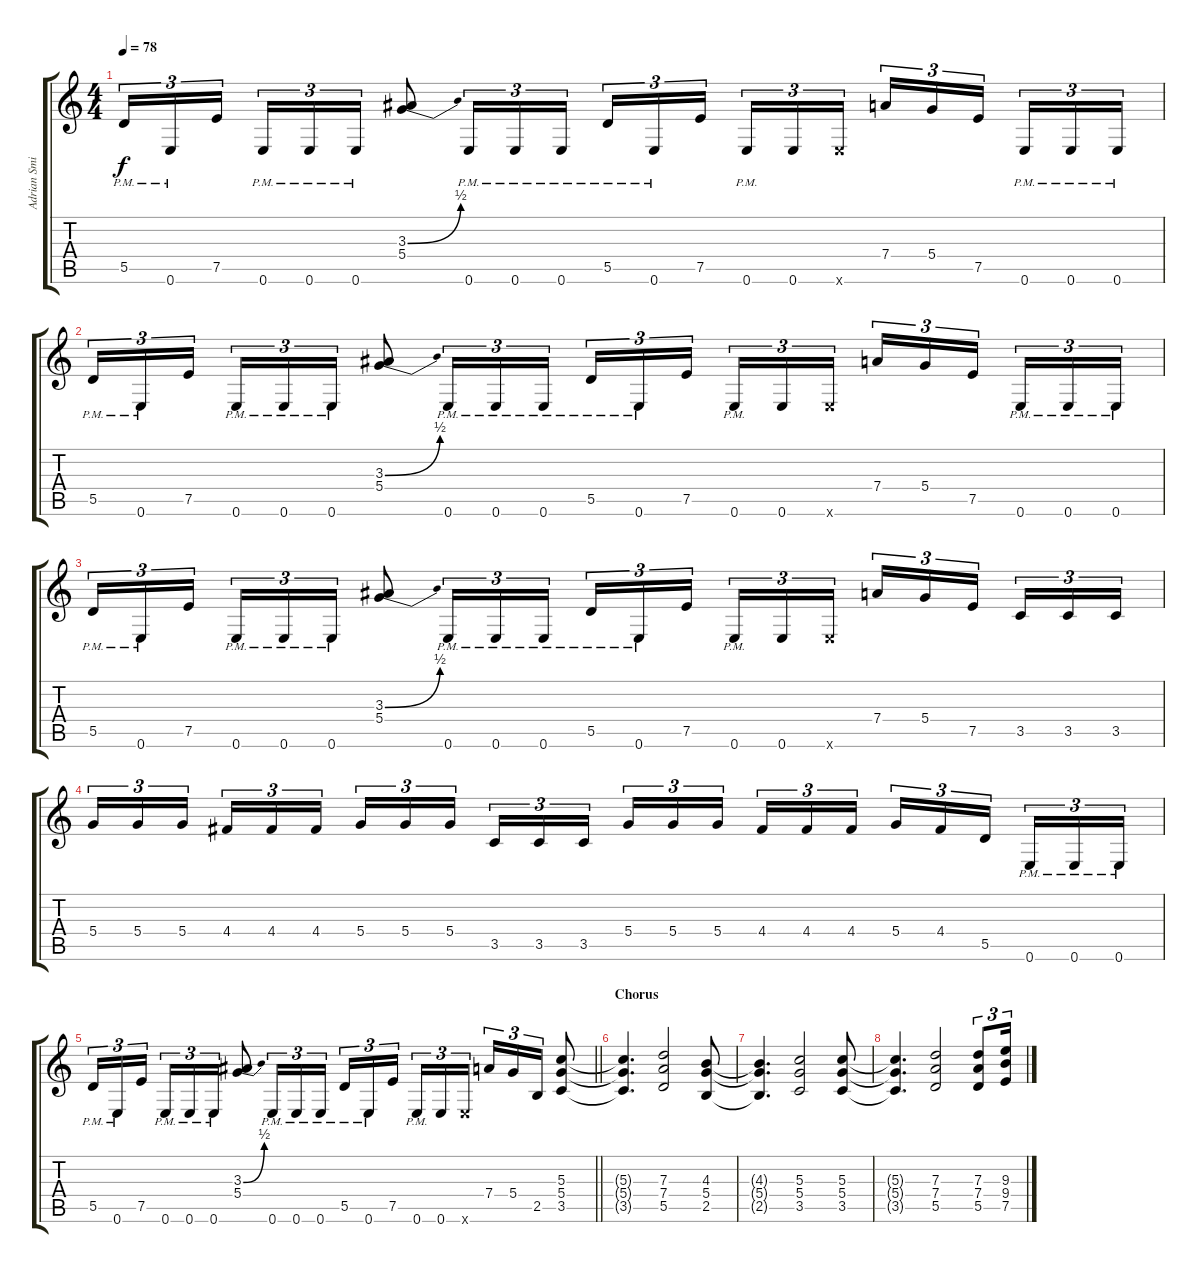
\track ("Adrian Smith" "Adrian Smi") {instrument distortionguitar}
\staff {score tabs}
\tuning (E4 B3 G3 D3 A2 E2) {hide}
\ts (4 4)
\tempo 78
\clef g2
\ks c
5.5{pm}.16{tu (3 2) dy f} 0.6{pm}.16{tu (3 2)} 7.5.16{tu (3 2) beam splitsecondary} 0.6{pm}.16{tu (3 2)} 0.6{pm}.16{tu (3 2)} 0.6{pm}.16{tu (3 2)} (3.3{be (bend 0 0 60 2)} 5.4).8 0.6{pm}.16{tu (3 2)} 0.6{pm}.16{tu (3 2)} 0.6{pm}.16{tu (3 2)} 5.5{pm}.16{tu (3 2)} 0.6{pm}.16{tu (3 2)} 7.5.16{tu (3 2) beam splitsecondary} 0.6{pm}.16{tu (3 2)} 0.6.16{tu (3 2)} 0.6{x}.16{tu (3 2)} 7.4.16{tu (3 2)} 5.4.16{tu (3 2)} 7.5.16{tu (3 2) beam splitsecondary} 0.6{pm}.16{tu (3 2)} 0.6{pm}.16{tu (3 2)} 0.6{pm}.16{tu (3 2)} |
5.5{pm}.16{tu (3 2)} 0.6{pm}.16{tu (3 2)} 7.5.16{tu (3 2) beam splitsecondary} 0.6{pm}.16{tu (3 2)} 0.6{pm}.16{tu (3 2)} 0.6{pm}.16{tu (3 2)} (3.3{be (bend 0 0 60 2)} 5.4).8 0.6{pm}.16{tu (3 2)} 0.6{pm}.16{tu (3 2)} 0.6{pm}.16{tu (3 2)} 5.5{pm}.16{tu (3 2)} 0.6{pm}.16{tu (3 2)} 7.5.16{tu (3 2) beam splitsecondary} 0.6{pm}.16{tu (3 2)} 0.6.16{tu (3 2)} 0.6{x}.16{tu (3 2)} 7.4.16{tu (3 2)} 5.4.16{tu (3 2)} 7.5.16{tu (3 2) beam splitsecondary} 0.6{pm}.16{tu (3 2)} 0.6{pm}.16{tu (3 2)} 0.6{pm}.16{tu (3 2)} |
5.5{pm}.16{tu (3 2)} 0.6{pm}.16{tu (3 2)} 7.5.16{tu (3 2) beam splitsecondary} 0.6{pm}.16{tu (3 2)} 0.6{pm}.16{tu (3 2)} 0.6{pm}.16{tu (3 2)} (3.3{be (bend 0 0 60 2)} 5.4).8 0.6{pm}.16{tu (3 2)} 0.6{pm}.16{tu (3 2)} 0.6{pm}.16{tu (3 2)} 5.5{pm}.16{tu (3 2)} 0.6{pm}.16{tu (3 2)} 7.5.16{tu (3 2) beam splitsecondary} 0.6{pm}.16{tu (3 2)} 0.6.16{tu (3 2)} 0.6{x}.16{tu (3 2)} 7.4.16{tu (3 2)} 5.4.16{tu (3 2)} 7.5.16{tu (3 2) beam splitsecondary} 3.5.16{tu (3 2)} 3.5.16{tu (3 2)} 3.5.16{tu (3 2)} |
5.4.16{tu (3 2)} 5.4.16{tu (3 2)} 5.4.16{tu (3 2) beam splitsecondary} 4.4.16{tu (3 2)} 4.4.16{tu (3 2)} 4.4.16{tu (3 2)} 5.4.16{tu (3 2)} 5.4.16{tu (3 2)} 5.4.16{tu (3 2) beam splitsecondary} 3.5.16{tu (3 2)} 3.5.16{tu (3 2)} 3.5.16{tu (3 2)} 5.4.16{tu (3 2)} 5.4.16{tu (3 2)} 5.4.16{tu (3 2) beam splitsecondary} 4.4.16{tu (3 2)} 4.4.16{tu (3 2)} 4.4.16{tu (3 2)} 5.4.16{tu (3 2)} 4.4.16{tu (3 2)} 5.5.16{tu (3 2) beam splitsecondary} 0.6{pm}.16{tu (3 2)} 0.6{pm}.16{tu (3 2)} 0.6{pm}.16{tu (3 2)} |
\barLineRight lightlight
5.5{pm}.16{tu (3 2)} 0.6{pm}.16{tu (3 2)} 7.5.16{tu (3 2) beam splitsecondary} 0.6{pm}.16{tu (3 2)} 0.6{pm}.16{tu (3 2)} 0.6{pm}.16{tu (3 2)} (3.3{be (bend 0 0 60 2)} 5.4).8 0.6{pm}.16{tu (3 2)} 0.6{pm}.16{tu (3 2)} 0.6{pm}.16{tu (3 2)} 5.5{pm}.16{tu (3 2)} 0.6{pm}.16{tu (3 2)} 7.5.16{tu (3 2) beam splitsecondary} 0.6{pm}.16{tu (3 2)} 0.6.16{tu (3 2)} 0.6{x}.16{tu (3 2)} 7.4.16{tu (3 2)} 5.4.16{tu (3 2)} 2.5.16{tu (3 2)} (5.3 5.4 3.5).8 |
\section ("" "Chorus")
(5.3{t} 5.4{t} 3.5{t}).4{d} (7.3 7.4 5.5).2 (4.3 5.4 2.5).8 |
(4.3{t} 5.4{t} 2.5{t}).4{d} (5.3 5.4 3.5).2 (5.3 5.4 3.5).8 |
(5.3{t} 5.4{t} 3.5{t}).4{d} (7.3 7.4 5.5).2 (7.3 7.4 5.5).8{tu (3 2)} (9.3 9.4 7.5).16{tu (3 2)}
